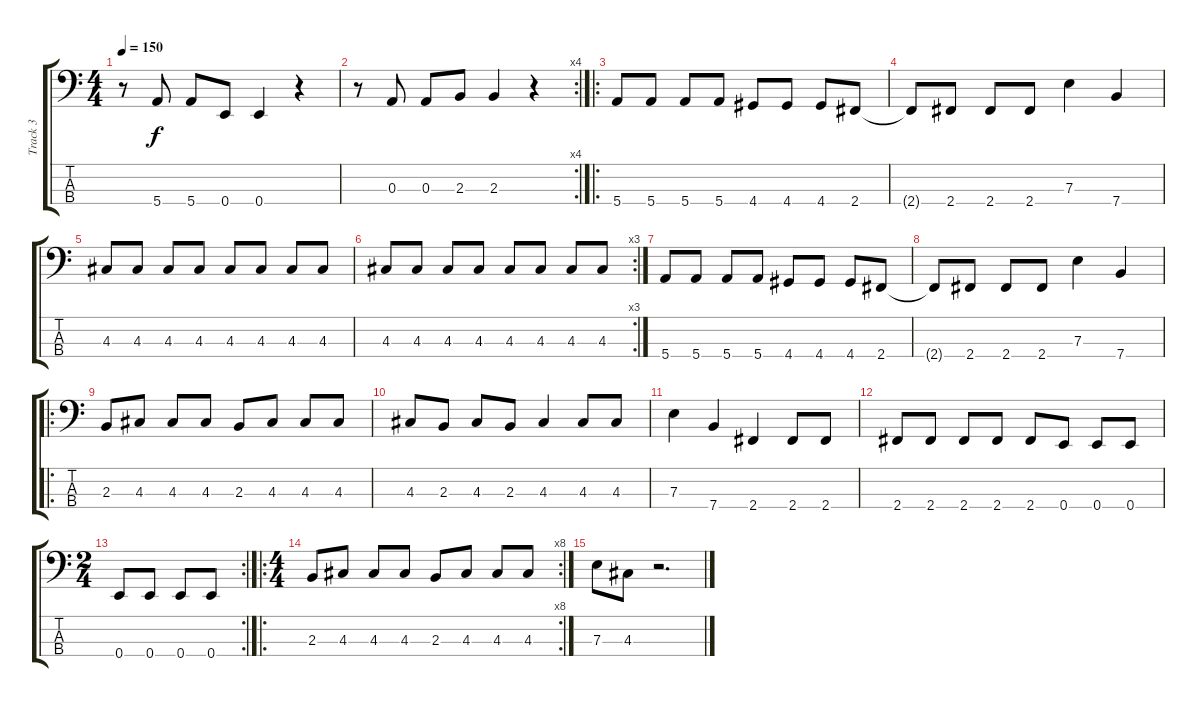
\track ("Track 3" "Track 3") {instrument electricbassfinger}
\staff {score tabs}
\tuning (G2 D2 A1 E1) {hide}
\ts (4 4)
\tempo 150
\clef f4
\ks c
r.8{dy f} 5.4.8 5.4.8 0.4.8 0.4.4 r.4 |
\rc 4
r.8 0.3.8 0.3.8 2.3.8 2.3.4 r.4 |
\ro
5.4.8 5.4.8 5.4.8 5.4.8 4.4.8 4.4.8 4.4.8 2.4.8 |
2.4{t}.8 2.4.8 2.4.8 2.4.8 7.3.4 7.4.4 |
4.3.8 4.3.8 4.3.8 4.3.8 4.3.8 4.3.8 4.3.8 4.3.8 |
\rc 3
4.3.8 4.3.8 4.3.8 4.3.8 4.3.8 4.3.8 4.3.8 4.3.8 |
5.4.8 5.4.8 5.4.8 5.4.8 4.4.8 4.4.8 4.4.8 2.4.8 |
2.4{t}.8 2.4.8 2.4.8 2.4.8 7.3.4 7.4.4 |
\ro
2.3.8 4.3.8 4.3.8 4.3.8 2.3.8 4.3.8 4.3.8 4.3.8 |
4.3.8 2.3.8 4.3.8 2.3.8 4.3.4 4.3.8 4.3.8 |
7.3.4 7.4.4 2.4.4 2.4.8 2.4.8 |
2.4.8 2.4.8 2.4.8 2.4.8 2.4.8 0.4.8 0.4.8 0.4.8 |
\rc 2
\ts (2 4)
0.4.8 0.4.8 0.4.8 0.4.8 |
\ro
\rc 8
\ts (4 4)
2.3.8 4.3.8 4.3.8 4.3.8 2.3.8 4.3.8 4.3.8 4.3.8 |
7.3.8 4.3.8 r.2{d}
